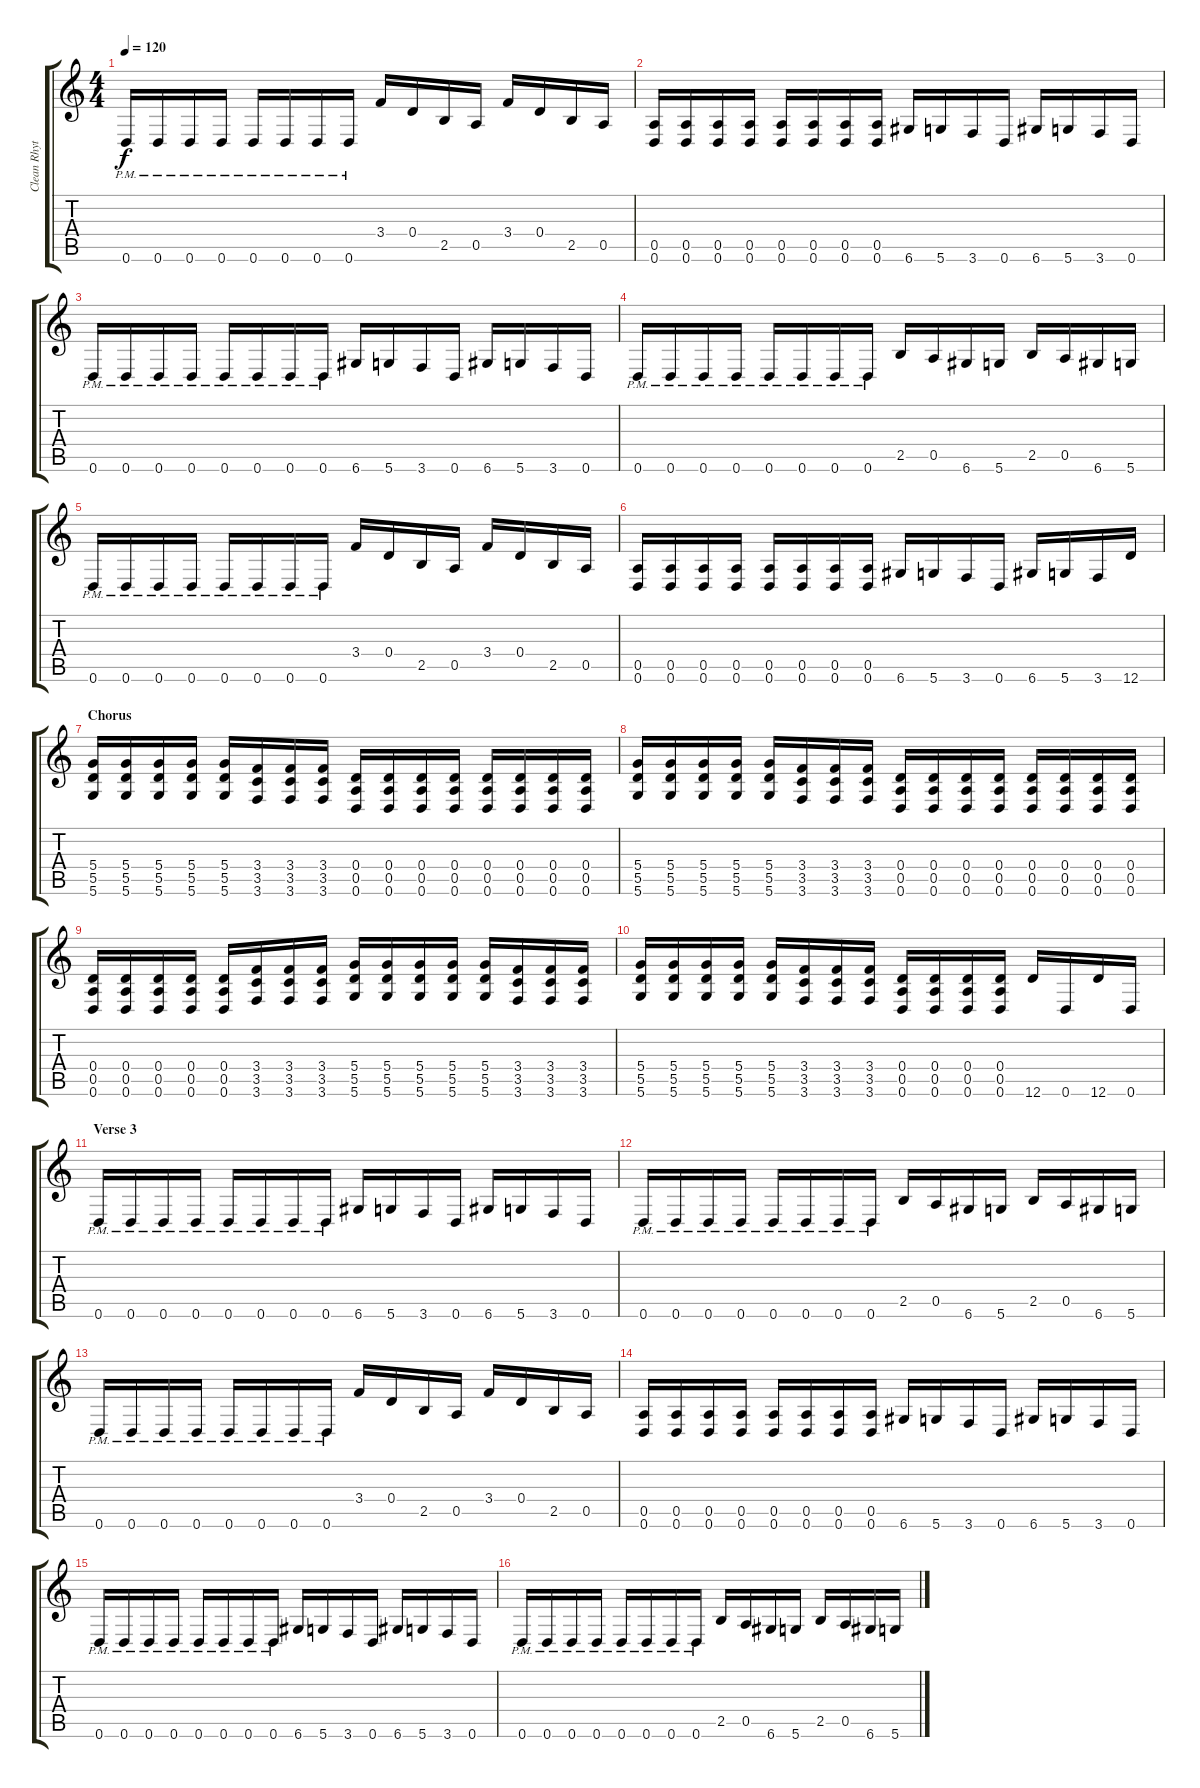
\track ("Clean Rhythm Guitar (12-string)" "Clean Rhyt") {instrument electricguitarclean}
\staff {score tabs}
\tuning (E4 B3 G3 D3 A2 D2) {hide}
\ts (4 4)
\tempo 120
\clef g2
\ks c
0.6{pm}.16{dy f} 0.6{pm}.16 0.6{pm}.16 0.6{pm}.16 0.6{pm}.16 0.6{pm}.16 0.6{pm}.16 0.6{pm}.16 3.4.16 0.4.16 2.5.16 0.5.16 3.4.16 0.4.16 2.5.16 0.5.16 |
(0.5 0.6).16 (0.5 0.6).16 (0.5 0.6).16 (0.5 0.6).16 (0.5 0.6).16 (0.5 0.6).16 (0.5 0.6).16 (0.5 0.6).16 6.6.16 5.6.16 3.6.16 0.6.16 6.6.16 5.6.16 3.6.16 0.6.16 |
0.6{pm}.16 0.6{pm}.16 0.6{pm}.16 0.6{pm}.16 0.6{pm}.16 0.6{pm}.16 0.6{pm}.16 0.6{pm}.16 6.6.16 5.6.16 3.6.16 0.6.16 6.6.16 5.6.16 3.6.16 0.6.16 |
0.6{pm}.16 0.6{pm}.16 0.6{pm}.16 0.6{pm}.16 0.6{pm}.16 0.6{pm}.16 0.6{pm}.16 0.6{pm}.16 2.5.16 0.5.16 6.6.16 5.6.16 2.5.16 0.5.16 6.6.16 5.6.16 |
0.6{pm}.16 0.6{pm}.16 0.6{pm}.16 0.6{pm}.16 0.6{pm}.16 0.6{pm}.16 0.6{pm}.16 0.6{pm}.16 3.4.16 0.4.16 2.5.16 0.5.16 3.4.16 0.4.16 2.5.16 0.5.16 |
(0.5 0.6).16 (0.5 0.6).16 (0.5 0.6).16 (0.5 0.6).16 (0.5 0.6).16 (0.5 0.6).16 (0.5 0.6).16 (0.5 0.6).16 6.6.16 5.6.16 3.6.16 0.6.16 6.6.16 5.6.16 3.6.16 12.6.16 |
\section ("" "Chorus")
(5.4 5.5 5.6).16 (5.4 5.5 5.6).16 (5.4 5.5 5.6).16 (5.4 5.5 5.6).16 (5.4 5.5 5.6).16 (3.4 3.5 3.6).16 (3.4 3.5 3.6).16 (3.4 3.5 3.6).16 (0.4 0.5 0.6).16 (0.4 0.5 0.6).16 (0.4 0.5 0.6).16 (0.4 0.5 0.6).16 (0.4 0.5 0.6).16 (0.4 0.5 0.6).16 (0.4 0.5 0.6).16 (0.4 0.5 0.6).16 |
(5.4 5.5 5.6).16 (5.4 5.5 5.6).16 (5.4 5.5 5.6).16 (5.4 5.5 5.6).16 (5.4 5.5 5.6).16 (3.4 3.5 3.6).16 (3.4 3.5 3.6).16 (3.4 3.5 3.6).16 (0.4 0.5 0.6).16 (0.4 0.5 0.6).16 (0.4 0.5 0.6).16 (0.4 0.5 0.6).16 (0.4 0.5 0.6).16 (0.4 0.5 0.6).16 (0.4 0.5 0.6).16 (0.4 0.5 0.6).16 |
(0.4 0.5 0.6).16 (0.4 0.5 0.6).16 (0.4 0.5 0.6).16 (0.4 0.5 0.6).16 (0.4 0.5 0.6).16 (3.4 3.5 3.6).16 (3.4 3.5 3.6).16 (3.4 3.5 3.6).16 (5.4 5.5 5.6).16 (5.4 5.5 5.6).16 (5.4 5.5 5.6).16 (5.4 5.5 5.6).16 (5.4 5.5 5.6).16 (3.4 3.5 3.6).16 (3.4 3.5 3.6).16 (3.4 3.5 3.6).16 |
(5.4 5.5 5.6).16 (5.4 5.5 5.6).16 (5.4 5.5 5.6).16 (5.4 5.5 5.6).16 (5.4 5.5 5.6).16 (3.4 3.5 3.6).16 (3.4 3.5 3.6).16 (3.4 3.5 3.6).16 (0.4 0.5 0.6).16 (0.4 0.5 0.6).16 (0.4 0.5 0.6).16 (0.4 0.5 0.6).16 12.6.16 0.6.16 12.6.16 0.6.16 |
\section ("" "Verse 3")
0.6{pm}.16 0.6{pm}.16 0.6{pm}.16 0.6{pm}.16 0.6{pm}.16 0.6{pm}.16 0.6{pm}.16 0.6{pm}.16 6.6.16 5.6.16 3.6.16 0.6.16 6.6.16 5.6.16 3.6.16 0.6.16 |
0.6{pm}.16 0.6{pm}.16 0.6{pm}.16 0.6{pm}.16 0.6{pm}.16 0.6{pm}.16 0.6{pm}.16 0.6{pm}.16 2.5.16 0.5.16 6.6.16 5.6.16 2.5.16 0.5.16 6.6.16 5.6.16 |
0.6{pm}.16 0.6{pm}.16 0.6{pm}.16 0.6{pm}.16 0.6{pm}.16 0.6{pm}.16 0.6{pm}.16 0.6{pm}.16 3.4.16 0.4.16 2.5.16 0.5.16 3.4.16 0.4.16 2.5.16 0.5.16 |
(0.5 0.6).16 (0.5 0.6).16 (0.5 0.6).16 (0.5 0.6).16 (0.5 0.6).16 (0.5 0.6).16 (0.5 0.6).16 (0.5 0.6).16 6.6.16 5.6.16 3.6.16 0.6.16 6.6.16 5.6.16 3.6.16 0.6.16 |
0.6{pm}.16 0.6{pm}.16 0.6{pm}.16 0.6{pm}.16 0.6{pm}.16 0.6{pm}.16 0.6{pm}.16 0.6{pm}.16 6.6.16 5.6.16 3.6.16 0.6.16 6.6.16 5.6.16 3.6.16 0.6.16 |
0.6{pm}.16 0.6{pm}.16 0.6{pm}.16 0.6{pm}.16 0.6{pm}.16 0.6{pm}.16 0.6{pm}.16 0.6{pm}.16 2.5.16 0.5.16 6.6.16 5.6.16 2.5.16 0.5.16 6.6.16 5.6.16
